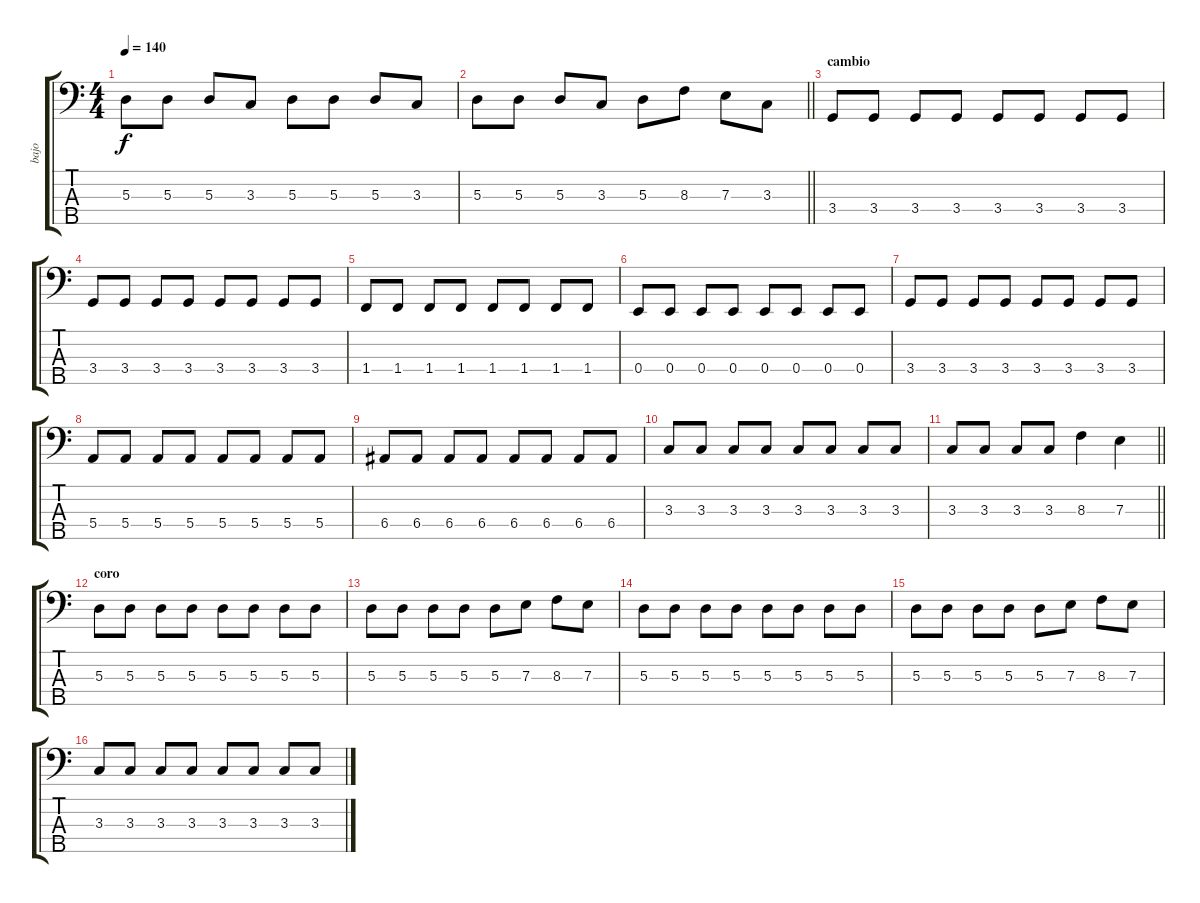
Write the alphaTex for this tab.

\track ("bajo" "bajo") {instrument electricbassfinger}
\staff {score tabs}
\tuning (G2 D2 A1 E1 B0) {hide}
\ts (4 4)
\tempo 140
\clef f4
\ks c
5.3.8{dy f} 5.3.8 5.3.8 3.3.8 5.3.8 5.3.8 5.3.8 3.3.8 |
\barLineRight lightlight
5.3.8 5.3.8 5.3.8 3.3.8 5.3.8 8.3.8 7.3.8 3.3.8 |
\section ("" "cambio")
3.4.8 3.4.8 3.4.8 3.4.8 3.4.8 3.4.8 3.4.8 3.4.8 |
3.4.8 3.4.8 3.4.8 3.4.8 3.4.8 3.4.8 3.4.8 3.4.8 |
1.4.8 1.4.8 1.4.8 1.4.8 1.4.8 1.4.8 1.4.8 1.4.8 |
0.4.8 0.4.8 0.4.8 0.4.8 0.4.8 0.4.8 0.4.8 0.4.8 |
3.4.8 3.4.8 3.4.8 3.4.8 3.4.8 3.4.8 3.4.8 3.4.8 |
5.4.8 5.4.8 5.4.8 5.4.8 5.4.8 5.4.8 5.4.8 5.4.8 |
6.4.8 6.4.8 6.4.8 6.4.8 6.4.8 6.4.8 6.4.8 6.4.8 |
3.3.8 3.3.8 3.3.8 3.3.8 3.3.8 3.3.8 3.3.8 3.3.8 |
\barLineRight lightlight
3.3.8 3.3.8 3.3.8 3.3.8 8.3.4 7.3.4 |
\section ("" "coro")
5.3.8 5.3.8 5.3.8 5.3.8 5.3.8 5.3.8 5.3.8 5.3.8 |
5.3.8 5.3.8 5.3.8 5.3.8 5.3.8 7.3.8 8.3.8 7.3.8 |
5.3.8 5.3.8 5.3.8 5.3.8 5.3.8 5.3.8 5.3.8 5.3.8 |
5.3.8 5.3.8 5.3.8 5.3.8 5.3.8 7.3.8 8.3.8 7.3.8 |
3.3.8 3.3.8 3.3.8 3.3.8 3.3.8 3.3.8 3.3.8 3.3.8
